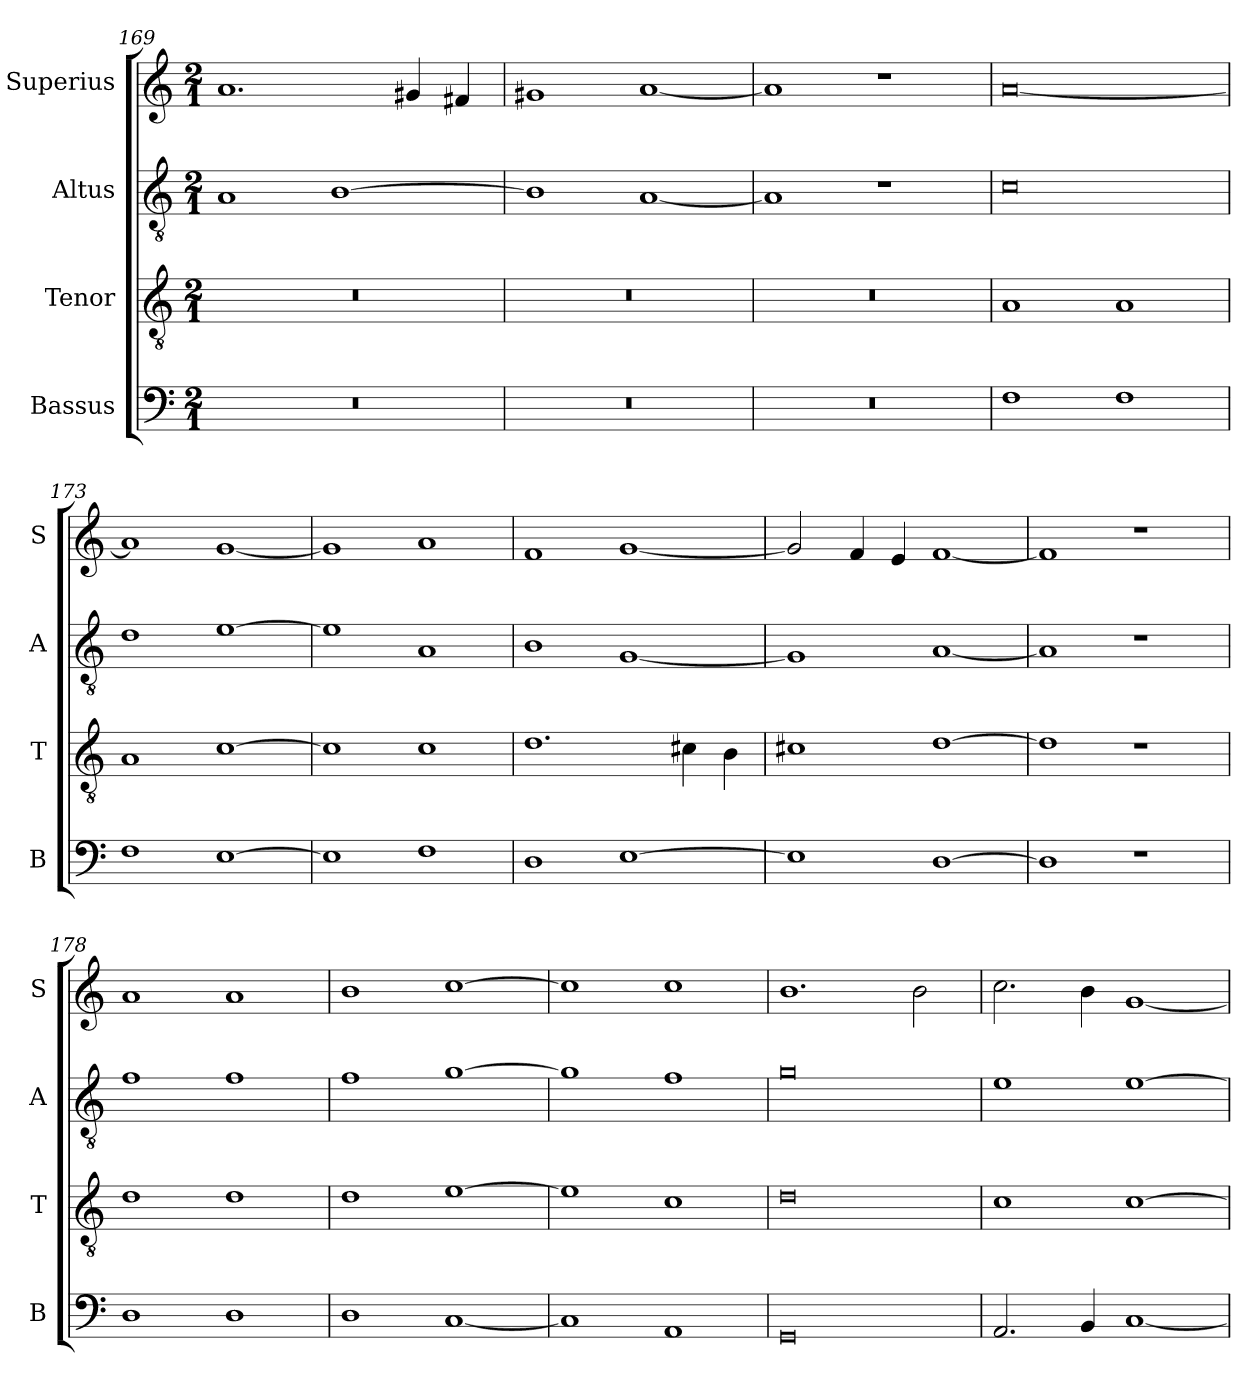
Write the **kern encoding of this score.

**kern	**kern	**kern	**kern
*part4	*part3	*part2	*part1
*staff4	*staff3	*staff2	*staff1
*I"Bassus	*I"Tenor	*I"Altus	*I"Superius
*I'B	*I'T	*I'A	*I'S
*clefF4	*clefGv2	*clefGv2	*clefG2
*k[]	*k[]	*k[]	*k[]
*M2/1	*M2/1	*M2/1	*M2/1
=169	=169	=169	=169
0r	0r	1A	1.a
.	.	[1B	.
.	.	.	4g#X/
.	.	.	4f#X/
=170	=170	=170	=170
0r	0r	1B]	1g#X
.	.	[1A	[1a
=171	=171	=171	=171
0r	0r	1A]	1a]
.	.	1r	1r
=172	=172	=172	=172
1F	1A	0c	[0a
1F	1A	.	.
=173	=173	=173	=173
1F	1A	1d	1a]
[1E	[1c	[1e	[1g
=174	=174	=174	=174
1E]	1c]	1e]	1g]
1F	1c	1A	1a
=175	=175	=175	=175
1D	1.d	1B	1f
[1E	.	[1G	[1g
.	4c#X\	.	.
.	4B\	.	.
=176	=176	=176	=176
1E]	1c#X	1G]	2g/]
.	.	.	4f/
.	.	.	4e/
[1D	[1d	[1A	[1f
=177	=177	=177	=177
1D]	1d]	1A]	1f]
1r	1r	1r	1r
=178	=178	=178	=178
1D	1d	1f	1a
1D	1d	1f	1a
=179	=179	=179	=179
1D	1d	1f	1b
[1C	[1e	[1g	[1cc
=180	=180	=180	=180
1C]	1e]	1g]	1cc]
1AA	1c	1f	1cc
=181	=181	=181	=181
0GG	0d	0g	1.b
.	.	.	2b\
=182	=182	=182	=182
2.AA/	1c	1e	2.cc\
4BB/	.	.	4b\
[1C	[1c	[1e	[1g
=	=	=	=
*-	*-	*-	*-
